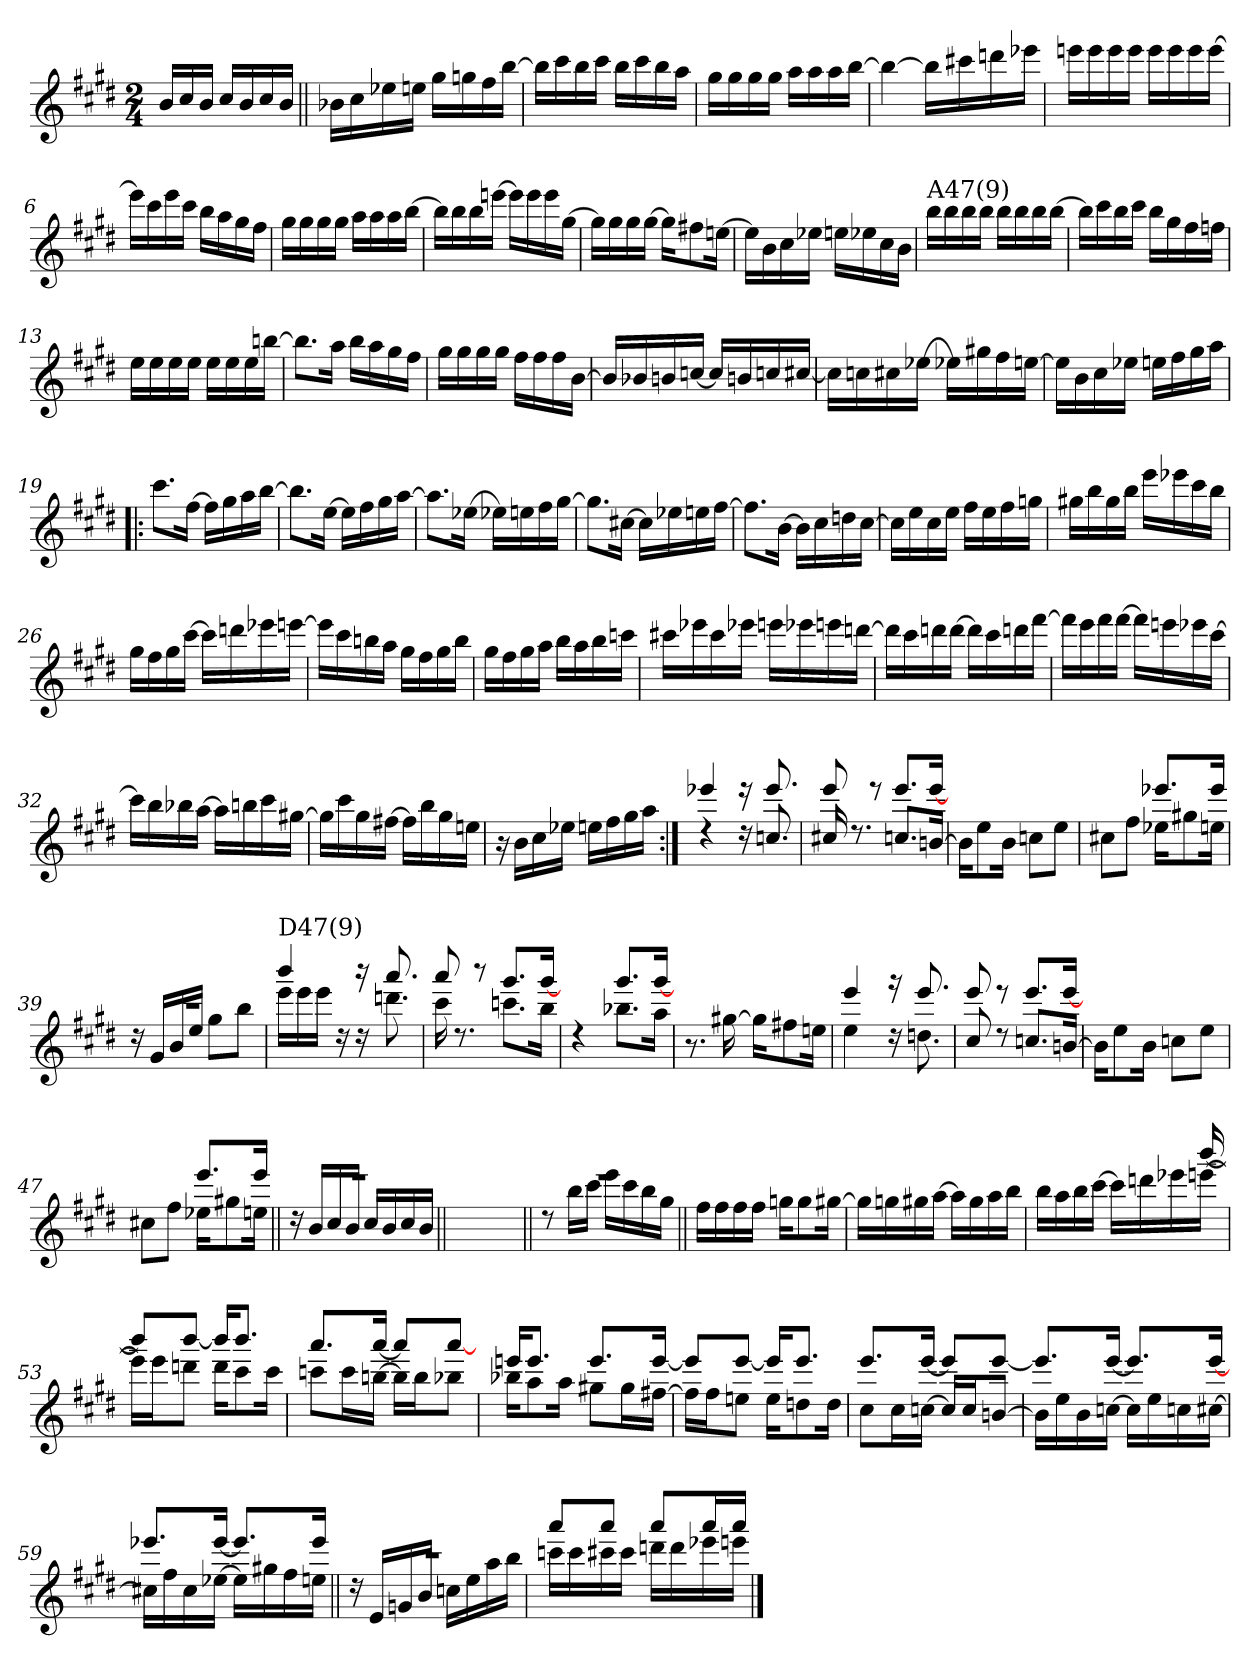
**kern
*part1
*staff1
*clefG2
*k[f#c#g#d#]
*E:
*M2/4
=
16b/LL
16cc#/
16b/JJ
16cc#/LL
16b/
16cc#/
16b/JJ
=1||
16b-X\LL
16cc#\
16ee-X\
16een\JJ
16gg#\LL
16ggn\
16ff#\
[16bb\JJ
=2
16bb\LL]
16ccc#\
16bb\
16ccc#\JJ
16bb\LL
16ccc#\
16bb\
16aa\JJ
=3
16gg#\LL
16gg#\
16gg#\
16gg#\JJ
16aa\LL
16aa\
16aa\
[16bb\JJ
!!LO:LB:g=z
=4
4bb\_
16bb\LL]
16ccc#X\
16dddn\
16eee-X\JJ
=5
16eeen\LL
16eee\
16eee\
16eee\JJ
16eee\LL
16eee\
16eee\
[16eee\JJ
=6
16eee\LL]
16ccc#\
16eee\
16ccc#\JJ
16bb\LL
16aa\
16gg#\
16ff#\JJ
=7
16gg#\LL
16gg#\
16gg#\
16gg#\JJ
16aa\LL
16aa\
16aa\
[16bb\JJ
!!LO:LB:g=z
=8
16bb\LL]
16bb\
16bb\
[16eeen\JJ
16eee\LL]
16eee\
16eee\
[16gg#\JJ
=9
16gg#\LL]
16gg#\
16gg#\
[16gg#\JJ
16gg#\KL]
8ff#X\
[16een\Jk
=10
16een\LL]
16b\
16cc#\
16ee-X\JJ
16een\LL
16ee-X\
16cc#\
16b\JJ
=11
!LO:TX:a:t=A47(9)
16bb\LL
16bb\
16bb\
16bb\JJ
16bb\LL
16bb\
16bb\
[16bb\JJ
!!LO:LB:g=z
=12
16bb\LL]
16ccc#\
16bb\
16ccc#\JJ
16bb\LL
16gg#\
16ff#\
16ffn\JJ
=13
16ee\LL
16ee\
16ee\
16ee\JJ
16ee\LL
16ee\
16ee\
[16bbn\JJ
=14
8.bb\L]
16aa\Jk
16bb\LL
16aa\
16gg#\
16ff#\JJ
=15
16gg#\LL
16gg#\
16gg#\
16gg#\JJ
16ff#\LL
16ff#\
16ff#\
[16b\JJ
!!LO:LB:g=z
=16
16b/LL]
16b-X/
16bn/
[16ccn/JJ
16ccn/LL]
16bn/
16ccn/
[16cc#X/JJ
=17
16cc#\LL]
16ccn\
16cc#X\
[16ee-X\JJ
16ee-X\LL]
16gg#X\
16ff#\
[16een\JJ
=18
16ee\LL]
16b\
16cc#\
16ee-X\JJ
16een\LL
16ff#\
16gg#\
16aa\JJ
=19!|:
8.ccc#\L
[16ff#\Jk
16ff#\LL]
16gg#\
16aa\
[16bb\JJ
!!LO:LB:g=z
=20
8.bb\L]
[16ee\Jk
16ee\LL]
16ff#\
16gg#\
[16aa\JJ
=21
8.aa\L]
[16ee-X\Jk
16ee-X\LL]
16een\
16ff#\
[16gg#\JJ
=22
8.gg#\L]
[16cc#X\Jk
16cc#\LL]
16ee-X\
16een\
[16ff#\JJ
=23
8.ff#\L]
[16b\Jk
16b\LL]
16cc#\
16ddn\
[16cc#\JJ
!!LO:LB:g=z
=24
16cc#\LL]
16ee\
16cc#\
16ee\JJ
16ff#\LL
16ee\
16ff#\
16ggn\JJ
=25
16gg#X\LL
16bb\
16gg#\
16bb\JJ
16eee\LL
16eee-X\
16ccc#\
16bb\JJ
=26
16gg#\LL
16ff#\
16gg#\
[16ccc#\JJ
16ccc#\LL]
16dddn\
16eee-X\
[16eeen\JJ
=27
16eee\LL]
16ccc#\
16bbn\
16aa\JJ
16gg#\LL
16ff#\
16gg#\
16bb\JJ
!!LO:LB:g=z
=28
16gg#\LL
16ff#\
16gg#\
16aa\JJ
16bb\LL
16aa\
16bb\
16cccn\JJ
=29
16ccc#X\LL
16eee-X\
16ccc#\
16eee-X\JJ
16eeen\LL
16eee-X\
16eeen\
[16dddn\JJ
=30
16dddn\LL]
16ccc#\
16dddn\
[16ddd\JJ
16dddn\LL]
16ccc#\
16dddn\
[16fff#\JJ
=31
16fff#\LL]
16eee\
16fff#\
[16fff#\JJ
16fff#\LL]
16eeen\
16eee-X\
[16ccc#\JJ
!!LO:LB:g=z
=32
16ccc#\LL]
16bb\
16bb-X\
[16aa\JJ
16aa\LL]
16bbn\
16ccc#\
[16gg#X\JJ
=33
16gg#\LL]
16ccc#\
16gg#\
[16ff#X\JJ
16ff#\LL]
16bb\
16gg#\
16een\JJ
=34
16r
16b\LL
16cc#\
16ee-X\JJ
16een\LL
16ff#\
16gg#\
16aa\JJ
=35:|!
*^
4rdd	4eee-X!/
16rdd	16reee
8.ccn/	8.eee-!/
!!LO:LB:g=z	!!
=36	=36
16cc#X/	8eee!/
8.rdd	.
.	8reee
8.ccn/L	8.eee!/L
[>16bn/Jk	[16eee!/Jk
*v	*v
=37
16b\KL]
8ee\
16b\Jk
8ccn\L
8ee\J
=38
*^
8cc#X\L	4ryy
8ff#\J	.
16ee-X\KL	8.eee-X!/L
8gg#X\	.
16een\Jk	16eee-!/Jk
=39	=39
16rdd	2rccc
16g#/LL	.
16b/	.
16ee/JJ	.
8gg#\L	.
8bb\J	.
!!LO:PB:g=z	!!
=40	=40
!LO:TX:a:t=D47(9)	!
16eee\LL	4bbb!/
16eee\	.
16eee\JJ	.
16rdd	.
16rdd	16rbbb
8.dddn\	8.aaa!/
=41	=41
16ccc#\	8aaa!/
8.rdd	.
.	8raaa
8.cccn\L	8.ggg#!/L
16bb\Jk	[>16ggg#!/Jk
=42	=42
4rdd	4ryy
8.bb-X\L	8.ggg#!/L
16aa\Jk	[>16ggg#!/Jk
*v	*v
=43
8.r
[16gg#X\
16gg#\KL]
8ff#X\
16een\Jk
!!LO:LB:g=z
=44
*^
4ee\	4eee!/
16rdd	16rfff
8.ddn\	8.eee!/
=45	=45
8cc#/	8eee!/
8rdd	8reee
8.ccn/L	8.eee!/L
[>16bn/Jk	[16eee!/Jk
*v	*v
=46
16b\KL]
8ee\
16b\Jk
8ccn\L
8ee\J
=47
*^
8cc#X\L	4ryy
8ff#\J	.
16ee-X\KL	8.eee!/L
8gg#X\	.
16een\Jk	16eee!/Jk
!!LO:LB:g=z	!!
=48||	=48||
16rdd	2reee
16b/LL	.
16cc#/	.
16b/JJ	.
16cc#/LL	.
16b/	.
16cc#/	.
16b/JJ	.
*v	*v
=48X481||
2ryy
=49||
*^
8rdd	2reee
16bb\LL	.
16ccc#\JJ	.
16eee\LL	.
16ccc#\	.
16bb\	.
16gg#\JJ	.
*v	*v
=50||
16ff#\LL
16ff#\
16ff#\
16ff#\JJ
16ggn\KL
8gg\
[16gg#X\Jk
!!LO:LB:g=z
=51
16gg#\LL]
16ggn\
16gg#X\
[16aa\JJ
16aa\LL]
16gg#\
16aa\
16bb\JJ
=52
*^
16bb\LL	4ryy
16aa\	.
16bb\	.
[>16ccc#\JJ	.
16ccc#\LL]	8.ryy
16dddn\	.
16eee-X\	.
[<16eeen\JJ	[>16bbb!/
=53	=53
16eee\LL]	8bbb!/L]
16eee\J	.
8dddn\J	[>8bbb!/J
16ddd\KL	16bbb!/KL]
8ccc#\	8.bbb!/J
16ccc#\Jk	.
=54	=54
8cccn\L	8.aaa!/L
16ccc\L	.
[<16bbn\JJ	[>16aaa!/Jk
16bb\LL]	8aaa!/L]
16bb\J	.
8bb-X\J	[>8aaa!/J
!!LO:LB:g=z	!!
=55	=55
16bb-X\KL	16eeen!/KL
8aa\	8.eee!/J
16aa\Jk	.
8gg#X\L	8.eee!/L
16gg#\L	.
[<16ff#X\JJ	[>16eee!/Jk
=56	=56
16ff#\LL]	8eee!/L]
16ff#\J	.
8een\J	[>8eee!/J
16ee\KL	16eee!/KL]
8ddn\	8.eee!/J
16dd\Jk	.
=57	=57
8cc#\L	8.eee!/L
16cc#\L	.
[<16ccn\JJ	[>16eee!/Jk
16cc/LL]	8eee!/L]
16cc/J	.
[>8bn/J	[>8eee!/J
=58	=58
16b\LL]	8.eee!/L]
16ee\	.
16b\	.
[<16ccn\JJ	[>16eee!/Jk
16cc\LL]	8.eee!/L]
16ee\	.
16ccn\	.
[<16cc#X\JJ	[>16eee!/Jk
!!LO:LB:g=z	!!
=59	=59
16cc#X\LL]	8.eee-X!/L
16ff#\	.
16cc#\	.
[<16ee-X\JJ	[>16eee-!/Jk
16ee-\LL]	8.eee-!/L]
16gg#X\	.
16ff#\	.
16een\JJ	16eee-!/Jk
=60||	=60||
16rdd	2rccc
16e/LL	.
16gn/	.
16b/JJ	.
16ccn\LL	.
16ee\	.
16aa\	.
16bb\JJ	.
=61	=61
16cccn\LL	8aaa!/L
16ccc\	.
16ccc#X\	8aaa!/J
16ccc#\JJ	.
16dddn\LL	8aaa!/L
16ddd\	.
16eee-X\	16aaa!/L
16eeen\JJ	16aaa!/JJ
*v	*v
==
*-
